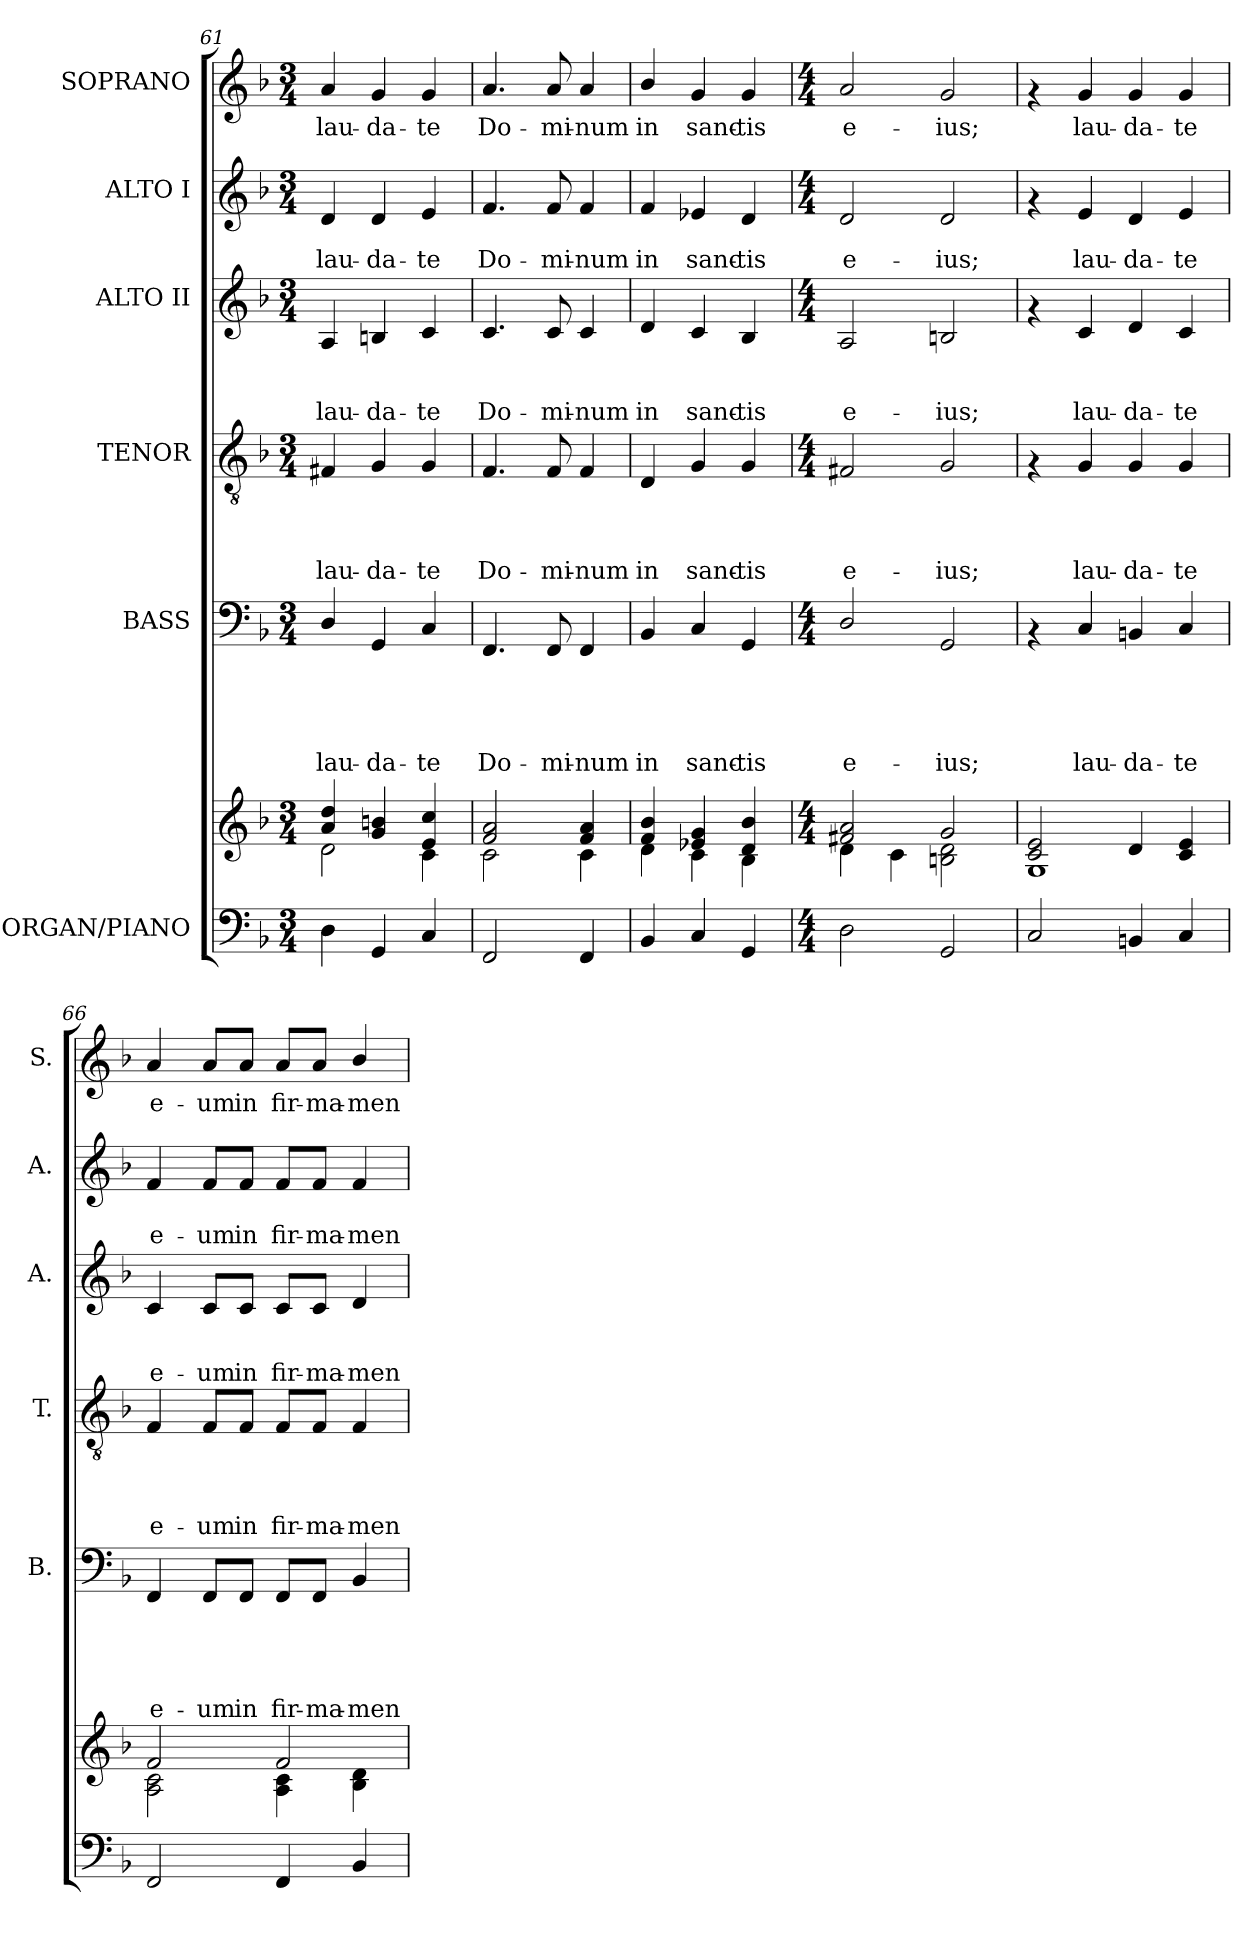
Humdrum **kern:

**kern	**kern	**kern	**text	**text	**text	**text	**text	**kern	**text	**text	**text	**text	**kern	**text	**text	**text	**kern	**text	**text	**kern	**text
*part6	*part6	*part5	*part5	*part5	*part5	*part5	*part5	*part4	*part4	*part4	*part4	*part4	*part3	*part3	*part3	*part3	*part2	*part2	*part2	*part1	*part1
*staff7	*staff6	*staff5	*staff5	*staff5	*staff5	*staff5	*staff5	*staff4	*staff4	*staff4	*staff4	*staff4	*staff3	*staff3	*staff3	*staff3	*staff2	*staff2	*staff2	*staff1	*staff1
*I"ORGAN/PIANO	*	*I"BASS	*	*	*	*	*	*I"TENOR	*	*	*	*	*I"ALTO II	*	*	*	*I"ALTO I	*	*	*I"SOPRANO	*
*	*	*I'B.	*	*	*	*	*	*I'T.	*	*	*	*	*I'A.	*	*	*	*I'A.	*	*	*I'S.	*
*clefF4	*clefG2	*clefF4	*	*	*	*	*	*clefGv2	*	*	*	*	*clefG2	*	*	*	*clefG2	*	*	*clefG2	*
*k[b-]	*k[b-]	*k[b-]	*	*	*	*	*	*k[b-]	*	*	*	*	*k[b-]	*	*	*	*k[b-]	*	*	*k[b-]	*
*F:	*F:	*F:	*	*	*	*	*	*F:	*	*	*	*	*F:	*	*	*	*F:	*	*	*F:	*
*M3/4	*M3/4	*M3/4	*	*	*	*	*	*M3/4	*	*	*	*	*M3/4	*	*	*	*M3/4	*	*	*M3/4	*
=61	=61	=61	=61	=61	=61	=61	=61	=61	=61	=61	=61	=61	=61	=61	=61	=61	=61	=61	=61	=61	=61
*	*^	*	*	*	*	*	*	*	*	*	*	*	*	*	*	*	*	*	*	*	*
!	!	!	!	!	!	!	!	!LO:LY:b	!	!	!	!	!LO:LY:b	!	!	!	!LO:LY:b	!	!	!LO:LY:b	!	!LO:LY:b
4D\	4a/ 4dd/	2d\	4D/	.	.	.	.	lau-	4F#X/	.	.	.	lau-	4A/	.	.	lau-	4d/	.	lau-	4a/	lau-
!	!	!	!	!	!	!	!	!LO:LY:b	!	!	!	!	!LO:LY:b	!	!	!	!LO:LY:b	!	!	!LO:LY:b	!	!LO:LY:b
4GG/	4g/ 4bn/	.	4GG/	.	.	.	.	-da-	4G/	.	.	.	-da-	4Bn/	.	.	-da-	4d/	.	-da-	4g/	-da-
!	!	!	!	!	!	!	!	!LO:LY:b	!	!	!	!	!LO:LY:b	!	!	!	!LO:LY:b	!	!	!LO:LY:b	!	!LO:LY:b
4C/	4e/ 4cc/	4c\	4C/	.	.	.	.	-te	4G/	.	.	.	-te	4c/	.	.	-te	4e/	.	-te	4g/	-te
!!LO:PB:g=z
=62	=62	=62	=62	=62	=62	=62	=62	=62	=62	=62	=62	=62	=62	=62	=62	=62	=62	=62	=62	=62	=62	=62
!	!	!	!	!	!	!	!	!LO:LY:b	!	!	!	!	!LO:LY:b	!	!	!	!LO:LY:b	!	!	!LO:LY:b	!	!LO:LY:b
2FF/	2f/ 2a/	2c\	4.FF/	.	.	.	.	Do-	4.F/	.	.	.	Do-	4.c/	.	.	Do-	4.f/	.	Do-	4.a/	Do-
!	!	!	!	!	!	!	!	!LO:LY:b	!	!	!	!	!LO:LY:b	!	!	!	!LO:LY:b	!	!	!LO:LY:b	!	!LO:LY:b
.	.	.	8FF/	.	.	.	.	-mi-	8F/	.	.	.	-mi-	8c/	.	.	-mi-	8f/	.	-mi-	8a/	-mi-
!	!	!	!	!	!	!	!	!LO:LY:b	!	!	!	!	!LO:LY:b	!	!	!	!LO:LY:b	!	!	!LO:LY:b	!	!LO:LY:b
4FF/	4f/ 4a/	4c\	4FF/	.	.	.	.	-num	4F/	.	.	.	-num	4c/	.	.	-num	4f/	.	-num	4a/	-num
=63	=63	=63	=63	=63	=63	=63	=63	=63	=63	=63	=63	=63	=63	=63	=63	=63	=63	=63	=63	=63	=63	=63
!	!	!	!	!	!	!	!	!LO:LY:b	!	!	!	!	!LO:LY:b	!	!	!	!LO:LY:b	!	!	!LO:LY:b	!	!LO:LY:b
4BB-/	4f/ 4b-/	4d\	4BB-/	.	.	.	.	in	4D/	.	.	.	in	4d/	.	.	in	4f/	.	in	4b-/	in
!	!	!	!	!	!	!	!	!LO:LY:b	!	!	!	!	!LO:LY:b	!	!	!	!LO:LY:b	!	!	!LO:LY:b	!	!LO:LY:b
4C/	4e-X/ 4g/	4c\	4C/	.	.	.	.	sanc-	4G/	.	.	.	sanc-	4c/	.	.	sanc-	4e-X/	.	sanc-	4g/	sanc-
!	!	!	!	!	!	!	!	!LO:LY:b	!	!	!	!	!LO:LY:b	!	!	!	!LO:LY:b	!	!	!LO:LY:b	!	!LO:LY:b
4GG/	4d/ 4b-/	4B-\	4GG/	.	.	.	.	-tis	4G/	.	.	.	-tis	4B-/	.	.	-tis	4d/	.	-tis	4g/	-tis
=64	=64	=64	=64	=64	=64	=64	=64	=64	=64	=64	=64	=64	=64	=64	=64	=64	=64	=64	=64	=64	=64	=64
*M4/4	*M4/4	*	*M4/4	*	*	*	*	*	*M4/4	*	*	*	*	*M4/4	*	*	*	*M4/4	*	*	*M4/4	*
!	!	!	!	!	!	!	!	!LO:LY:b	!	!	!	!	!LO:LY:b	!	!	!	!LO:LY:b	!	!	!LO:LY:b	!	!LO:LY:b
2D\	2f#X/ 2a/	4d\	2D/	.	.	.	.	e-	2F#X/	.	.	.	e-	2A/	.	.	e-	2d/	.	e-	2a/	e-
.	.	4c\	.	.	.	.	.	.	.	.	.	.	.	.	.	.	.	.	.	.	.	.
!	!	!	!	!	!	!	!	!LO:LY:b	!	!	!	!	!LO:LY:b	!	!	!	!LO:LY:b	!	!	!LO:LY:b	!	!LO:LY:b
2GG/	2g/	2Bn\ 2d\	2GG/	.	.	.	.	-ius;	2G/	.	.	.	-ius;	2Bn/	.	.	-ius;	2d/	.	-ius;	2g/	-ius;
=65	=65	=65	=65	=65	=65	=65	=65	=65	=65	=65	=65	=65	=65	=65	=65	=65	=65	=65	=65	=65	=65	=65
2C/	2c/ 2e/	1G	4rAA	.	.	.	.	.	4rF	.	.	.	.	4rf	.	.	.	4rf	.	.	4rf	.
!	!	!	!	!	!	!	!	!LO:LY:b	!	!	!	!	!LO:LY:b	!	!	!	!LO:LY:b	!	!	!LO:LY:b	!	!LO:LY:b
.	.	.	4C/	.	.	.	.	lau-	4G/	.	.	.	lau-	4c/	.	.	lau-	4e/	.	lau-	4g/	lau-
!	!	!	!	!	!	!	!	!LO:LY:b	!	!	!	!	!LO:LY:b	!	!	!	!LO:LY:b	!	!	!LO:LY:b	!	!LO:LY:b
4BBn/	4d/	.	4BBn/	.	.	.	.	-da-	4G/	.	.	.	-da-	4d/	.	.	-da-	4d/	.	-da-	4g/	-da-
!	!	!	!	!	!	!	!	!LO:LY:b	!	!	!	!	!LO:LY:b	!	!	!	!LO:LY:b	!	!	!LO:LY:b	!	!LO:LY:b
4C/	4c/ 4e/	.	4C/	.	.	.	.	-te	4G/	.	.	.	-te	4c/	.	.	-te	4e/	.	-te	4g/	-te
=66	=66	=66	=66	=66	=66	=66	=66	=66	=66	=66	=66	=66	=66	=66	=66	=66	=66	=66	=66	=66	=66	=66
!	!	!	!	!	!	!	!	!LO:LY:b	!	!	!	!	!LO:LY:b	!	!	!	!LO:LY:b	!	!	!LO:LY:b	!	!LO:LY:b
2FF/	2f/	2A\ 2c\	4FF/	.	.	.	.	e-	4F/	.	.	.	e-	4c/	.	.	e-	4f/	.	e-	4a/	e-
!	!	!	!	!	!	!	!	!LO:LY:b	!	!	!	!	!LO:LY:b	!	!	!	!LO:LY:b	!	!	!LO:LY:b	!	!LO:LY:b
.	.	.	8FF/L	.	.	.	.	-um	8F/L	.	.	.	-um	8c/L	.	.	-um	8f/L	.	-um	8a/L	-um
!	!	!	!	!	!	!	!	!LO:LY:b	!	!	!	!	!LO:LY:b	!	!	!	!LO:LY:b	!	!	!LO:LY:b	!	!LO:LY:b
.	.	.	8FF/J	.	.	.	.	in	8F/J	.	.	.	in	8c/J	.	.	in	8f/J	.	in	8a/J	in
!	!	!	!	!	!	!	!	!LO:LY:b	!	!	!	!	!LO:LY:b	!	!	!	!LO:LY:b	!	!	!LO:LY:b	!	!LO:LY:b
4FF/	2f/	4A\ 4c\	8FF/L	.	.	.	.	fir-	8F/L	.	.	.	fir-	8c/L	.	.	fir-	8f/L	.	fir-	8a/L	fir-
!	!	!	!	!	!	!	!	!LO:LY:b	!	!	!	!	!LO:LY:b	!	!	!	!LO:LY:b	!	!	!LO:LY:b	!	!LO:LY:b
.	.	.	8FF/J	.	.	.	.	-ma-	8F/J	.	.	.	-ma-	8c/J	.	.	-ma-	8f/J	.	-ma-	8a/J	-ma-
!	!	!	!	!	!	!	!	!LO:LY:b	!	!	!	!	!LO:LY:b	!	!	!	!LO:LY:b	!	!	!LO:LY:b	!	!LO:LY:b
4BB-/	.	4B-\ 4d\	4BB-/	.	.	.	.	-men-	4F/	.	.	.	-men-	4d/	.	.	-men-	4f/	.	-men-	4b-/	-men-
*	*v	*v	*	*	*	*	*	*	*	*	*	*	*	*	*	*	*	*	*	*	*	*
=	=	=	=	=	=	=	=	=	=	=	=	=	=	=	=	=	=	=	=	=	=
*-	*-	*-	*-	*-	*-	*-	*-	*-	*-	*-	*-	*-	*-	*-	*-	*-	*-	*-	*-	*-	*-
